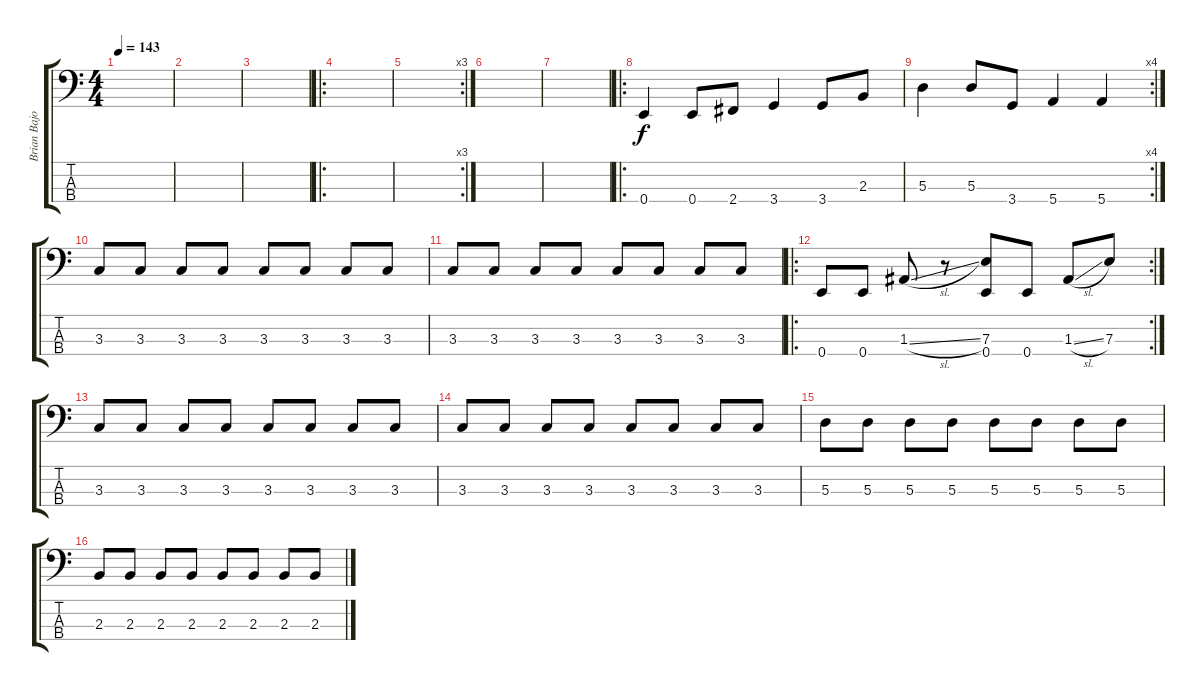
\track ("Brian Bajo" "Brian Bajo") {instrument electricbassfinger}
\staff {score tabs}
\tuning (G2 D2 A1 E1) {hide}
\ts (4 4)
\tempo 143
\clef f4
\ks c
|
|
|
\ro
|
\rc 3
|
|
|
\ro
0.4.4 0.4.8 2.4.8 3.4.4 3.4.8 2.3.8 |
\rc 4
5.3.4 5.3.8 3.4.8 5.4.4 5.4.4 |
3.3.8 3.3.8 3.3.8 3.3.8 3.3.8 3.3.8 3.3.8 3.3.8 |
3.3.8 3.3.8 3.3.8 3.3.8 3.3.8 3.3.8 3.3.8 3.3.8 |
\ro
\rc 2
0.4.8 0.4.8 1.3{sl}.8 r.8 (7.3 0.4).8 0.4.8 1.3{sl}.8 7.3.8 |
3.3.8 3.3.8 3.3.8 3.3.8 3.3.8 3.3.8 3.3.8 3.3.8 |
3.3.8 3.3.8 3.3.8 3.3.8 3.3.8 3.3.8 3.3.8 3.3.8 |
5.3.8 5.3.8 5.3.8 5.3.8 5.3.8 5.3.8 5.3.8 5.3.8 |
2.3.8 2.3.8 2.3.8 2.3.8 2.3.8 2.3.8 2.3.8 2.3.8
